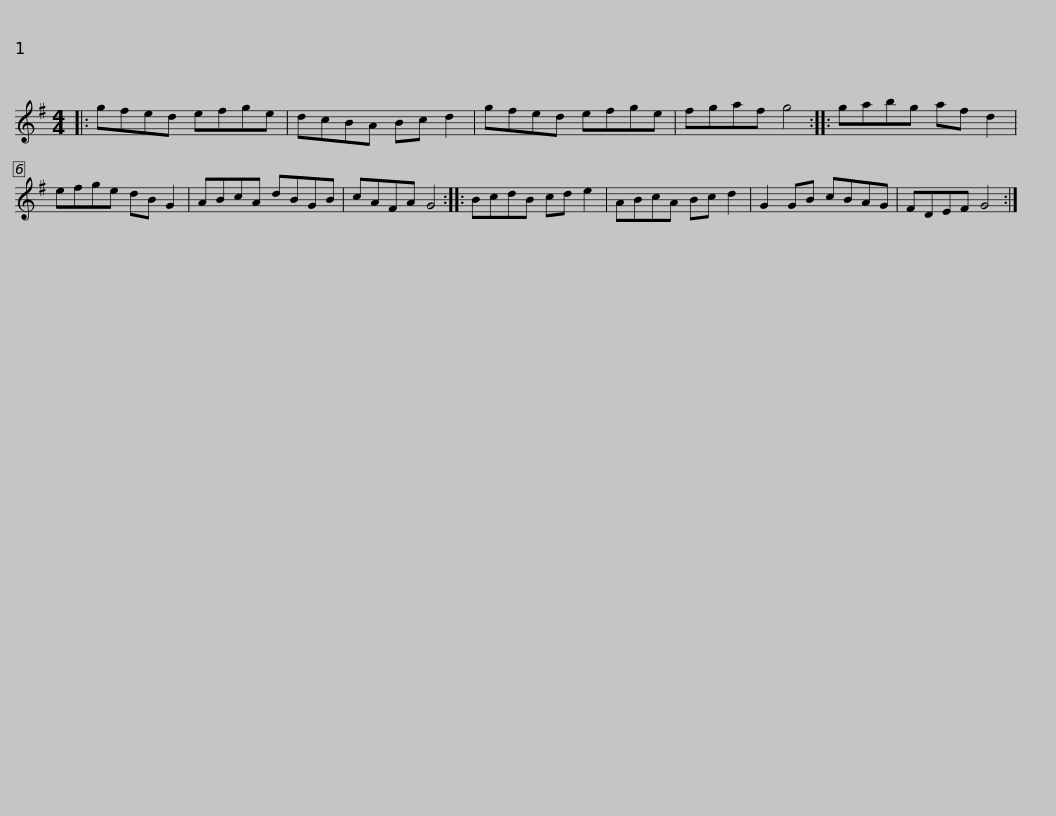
X:1
L:1/8
M:4/4
I:linebreak $
K:G
V:1 treble
V:1
|: gfed efge | dcBA Bc d2 | gfed efge | fgaf g4 :: gabg af d2 |$ %5
 efge dB G2 | ABcA dBGB | cAFA G4 :: BcdB cd e2 | ABcA Bc d2 | %10
 G2 GB cBAG |$ FDEF G4 :| %12
